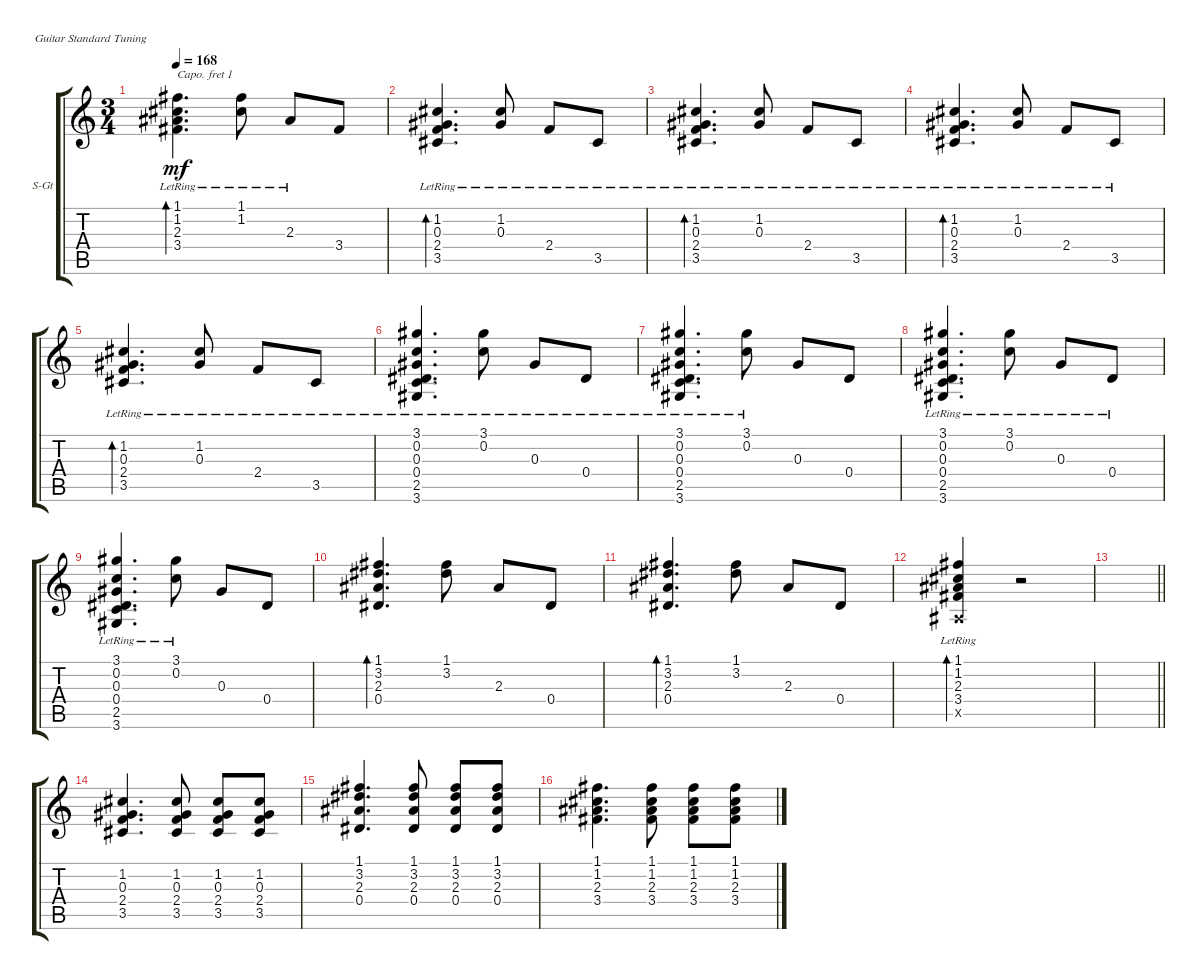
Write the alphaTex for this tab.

\defaultSystemsLayout 4
\bracketExtendMode groupsimilarinstruments
\firstSystemTrackNameOrientation horizontal
\otherSystemsTrackNameOrientation horizontal
\track ("Steel Guitar" "S-Gt") {instrument acousticguitarsteel}
\staff {score tabs}
\capo 1
\tuning (E4 B3 G3 D3 A2 E2)
\ts (3 4)
\tempo 168
\clef g2
\ks c
(1.1{lr} 1.2{lr} 2.3{lr} 3.4{lr}).4{d bd 30 dy mf} (1.1{lr} 1.2).8 2.3{lr}.8 3.4.8 |
(3.5{lr} 2.4{lr} 0.3{lr} 1.2{lr}).4{d bd 30} (1.2{lr} 0.3{lr}).8 2.4{lr}.8 3.5{lr}.8 |
(3.5{lr} 2.4{lr} 0.3{lr} 1.2{lr}).4{d bd 30} (1.2{lr} 0.3{lr}).8 2.4{lr}.8 3.5{lr}.8 |
(3.5{lr} 2.4{lr} 0.3{lr} 1.2{lr}).4{d bd 30} (1.2{lr} 0.3{lr}).8 2.4{lr}.8 3.5{lr}.8 |
(3.5{lr} 2.4{lr} 0.3{lr} 1.2{lr}).4{d bd 30} (1.2{lr} 0.3{lr}).8 2.4{lr}.8 3.5{lr}.8 |
(3.6{lr} 3.1{lr} 0.2{lr} 0.3{lr} 0.4{lr} 2.5{lr}).4{d} (3.1{lr} 0.2{lr}).8 0.3{lr}.8 0.4{lr}.8 |
(3.6{lr} 3.1{lr} 0.2{lr} 0.3{lr} 0.4{lr} 2.5{lr}).4{d} (3.1{lr} 0.2{lr}).8 0.3.8 0.4.8 |
(3.6{lr} 3.1{lr} 0.2{lr} 0.3{lr} 0.4{lr} 2.5{lr}).4{d} (3.1{lr} 0.2{lr}).8 0.3{lr}.8 0.4{lr}.8 |
(3.6{lr} 3.1{lr} 0.2{lr} 0.3{lr} 0.4{lr} 2.5{lr}).4{d} (3.1{lr} 0.2{lr}).8 0.3.8 0.4.8 |
(1.1 0.4 3.2 2.3).4{d bd 30} (1.1 3.2).8 2.3.8 0.4.8 |
(1.1 0.4 3.2 2.3).4{d bd 30} (1.1 3.2).8 2.3.8 0.4.8 |
(1.1{lr} 1.2{lr} 2.3{lr} 3.4{lr} 0.5{x}).4{bd 30} r.2 |
\barLineRight lightlight
|
(1.2 0.3 2.4 3.5).4{d} (3.5 2.4 0.3 1.2).8 (1.2 0.3 2.4 3.5).8 (1.2 0.3 2.4 3.5).8 |
(1.1 3.2 2.3 0.4).4{d} (0.4 2.3 3.2 1.1).8 (1.1 3.2 2.3 0.4).8 (1.1 3.2 2.3 0.4).8 |
(1.1 1.2 2.3 3.4).4{d} (3.4 2.3 1.2 1.1).8 (3.4 2.3 1.1 1.2).8 (3.4 2.3 1.2 1.1).8
